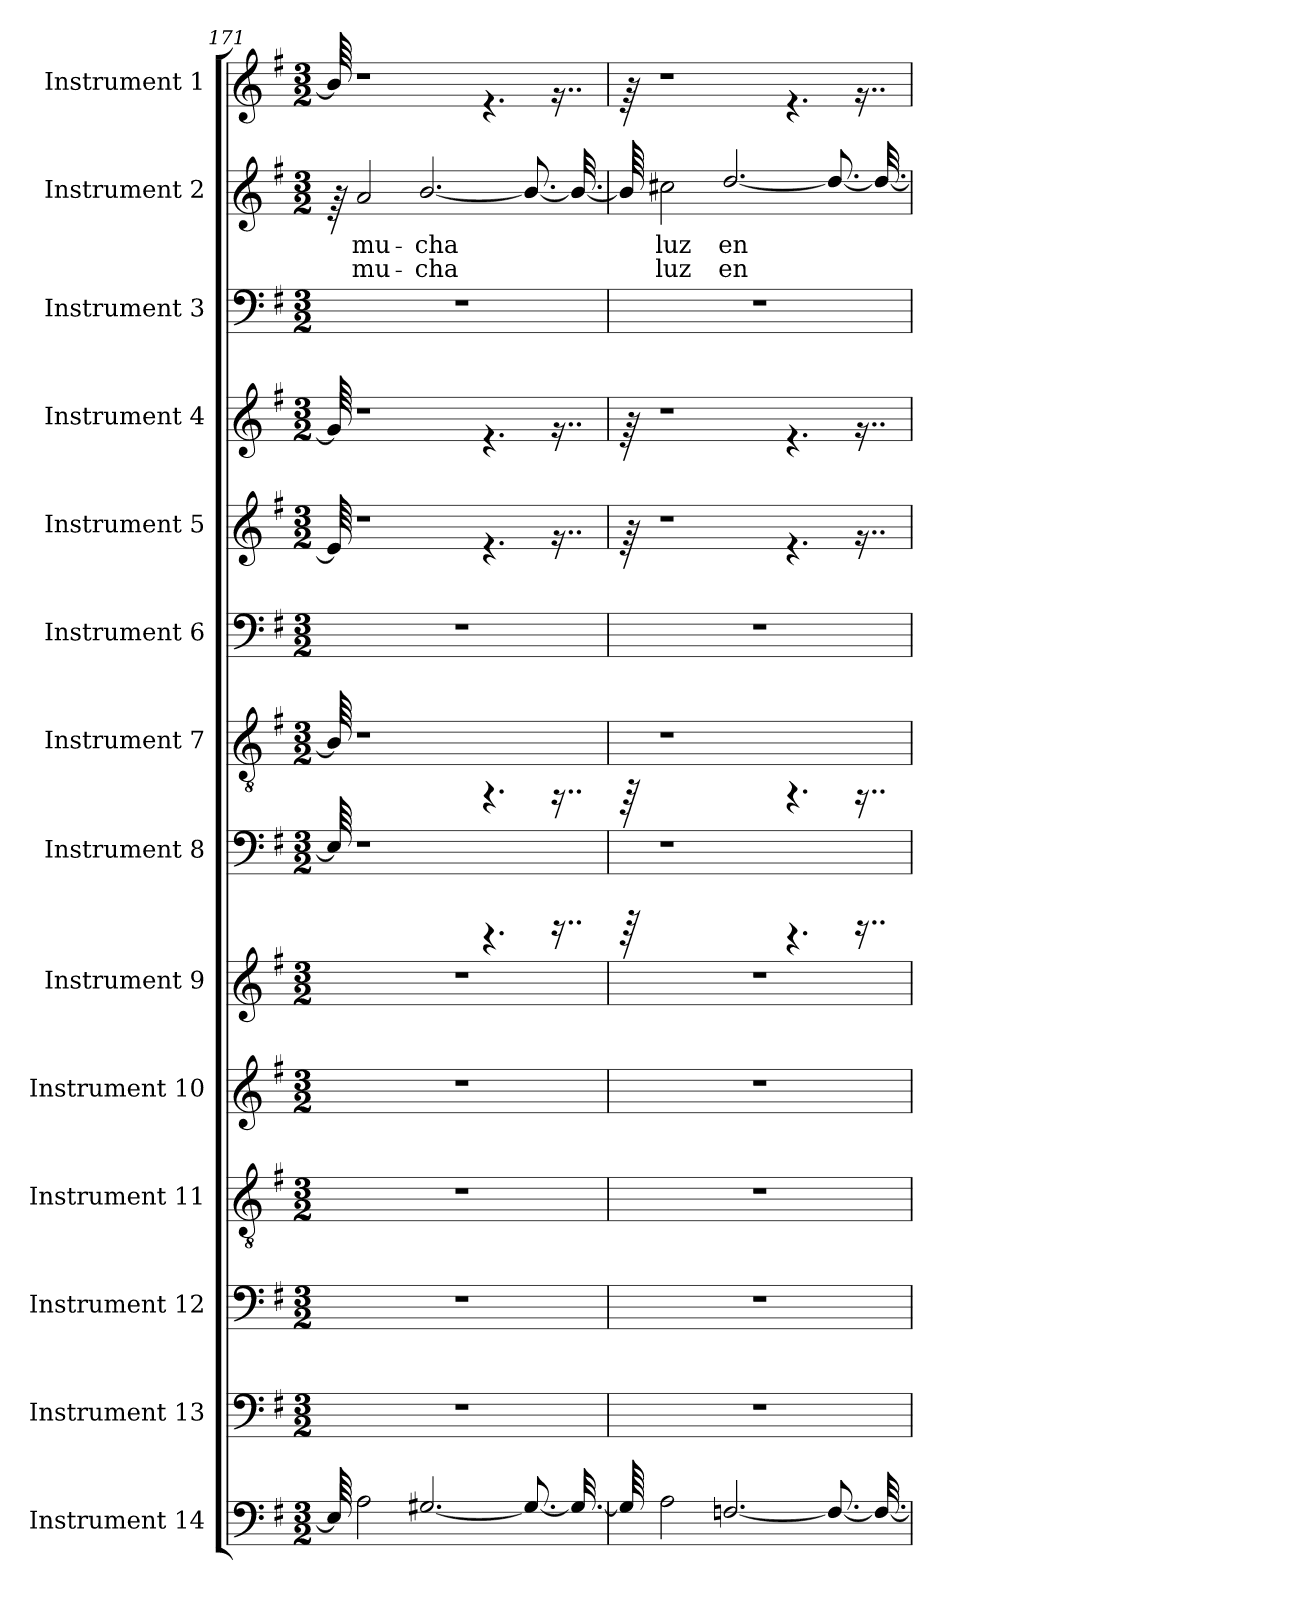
**kern	**kern	**kern	**kern	**kern	**kern	**kern	**kern	**kern	**kern	**kern	**kern	**kern	**text	**text	**kern
*part14	*part13	*part12	*part11	*part10	*part9	*part8	*part7	*part6	*part5	*part4	*part3	*part2	*part2	*part2	*part1
*staff14	*staff13	*staff12	*staff11	*staff10	*staff9	*staff8	*staff7	*staff6	*staff5	*staff4	*staff3	*staff2	*staff2	*staff2	*staff1
*I"Instrument 14	*I"Instrument 13	*I"Instrument 12	*I"Instrument 11	*I"Instrument 10	*I"Instrument 9	*I"Instrument 8	*I"Instrument 7	*I"Instrument 6	*I"Instrument 5	*I"Instrument 4	*I"Instrument 3	*I"Instrument 2	*	*	*I"Instrument 1
*clefF4	*clefF4	*clefF4	*clefGv2	*clefG2	*clefG2	*clefF4	*clefGv2	*clefF4	*clefG2	*clefG2	*clefF4	*clefG2	*	*	*clefG2
*k[f#]	*k[f#]	*k[f#]	*k[f#]	*k[f#]	*k[f#]	*k[f#]	*k[f#]	*k[f#]	*k[f#]	*k[f#]	*k[f#]	*k[f#]	*	*	*k[f#]
*G:	*G:	*G:	*G:	*G:	*G:	*G:	*G:	*G:	*G:	*G:	*G:	*G:	*	*	*G:
*M3/2	*M3/2	*M3/2	*M3/2	*M3/2	*M3/2	*M3/2	*M3/2	*M3/2	*M3/2	*M3/2	*M3/2	*M3/2	*	*	*M3/2
=171	=171	=171	=171	=171	=171	=171	=171	=171	=171	=171	=171	=171	=171	=171	=171
64E/]	1.r	1.r	1.r	1.r	1.r	64E/]	64B/]	1.r	64e/]	64g#/]	1.r	64rf	.	.	64b/]
!	!	!	!	!	!	!	!	!	!	!	!	!	!LO:LY:b:rj	!LO:LY:b:rj	!
2A\	.	.	.	.	.	1r	1r	.	1r	1r	.	2a/	mu-	-mu-	1r
!	!	!	!	!	!	!	!	!	!	!	!	!	!LO:LY:b:rj	!LO:LY:b:rj	!
[<2.G#X/	.	.	.	.	.	.	.	.	.	.	.	[<2.b/	-cha	cha	.
.	.	.	.	.	.	4.rCCC	4.rFF	.	4.rf	4.rf	.	.	.	.	4.rf
8.G#/_<	.	.	.	.	.	.	.	.	.	.	.	8.b/_<	.	.	.
.	.	.	.	.	.	16..rCCC	16..rFF	.	16..rf	16..rf	.	.	.	.	16..rf
32.G#/_<	.	.	.	.	.	.	.	.	.	.	.	32.b/_<	.	.	.
=172	=172	=172	=172	=172	=172	=172	=172	=172	=172	=172	=172	=172	=172	=172	=172
64G#/]	1.r	1.r	1.r	1.r	1.r	64rCCC	64rFF	1.r	64rf	64rf	1.r	64b/]	.	.	64rf
!	!	!	!	!	!	!	!	!	!	!	!	!	!LO:LY:b:rj	!LO:LY:b:rj	!
2A\	.	.	.	.	.	1r	1r	.	1r	1r	.	2cc#X\	luz	luz	1r
!	!	!	!	!	!	!	!	!	!	!	!	!	!LO:LY:b:rj	!LO:LY:b:rj	!
[<2.Fn/	.	.	.	.	.	.	.	.	.	.	.	[<2.dd/	en	en	.
.	.	.	.	.	.	4.rCCC	4.rFF	.	4.rf	4.rf	.	.	.	.	4.rf
8.F/_<	.	.	.	.	.	.	.	.	.	.	.	8.dd/_<	.	.	.
.	.	.	.	.	.	16..rCCC	16..rFF	.	16..rf	16..rf	.	.	.	.	16..rf
32.F/_<	.	.	.	.	.	.	.	.	.	.	.	32.dd/_<	.	.	.
=	=	=	=	=	=	=	=	=	=	=	=	=	=	=	=
*-	*-	*-	*-	*-	*-	*-	*-	*-	*-	*-	*-	*-	*-	*-	*-
